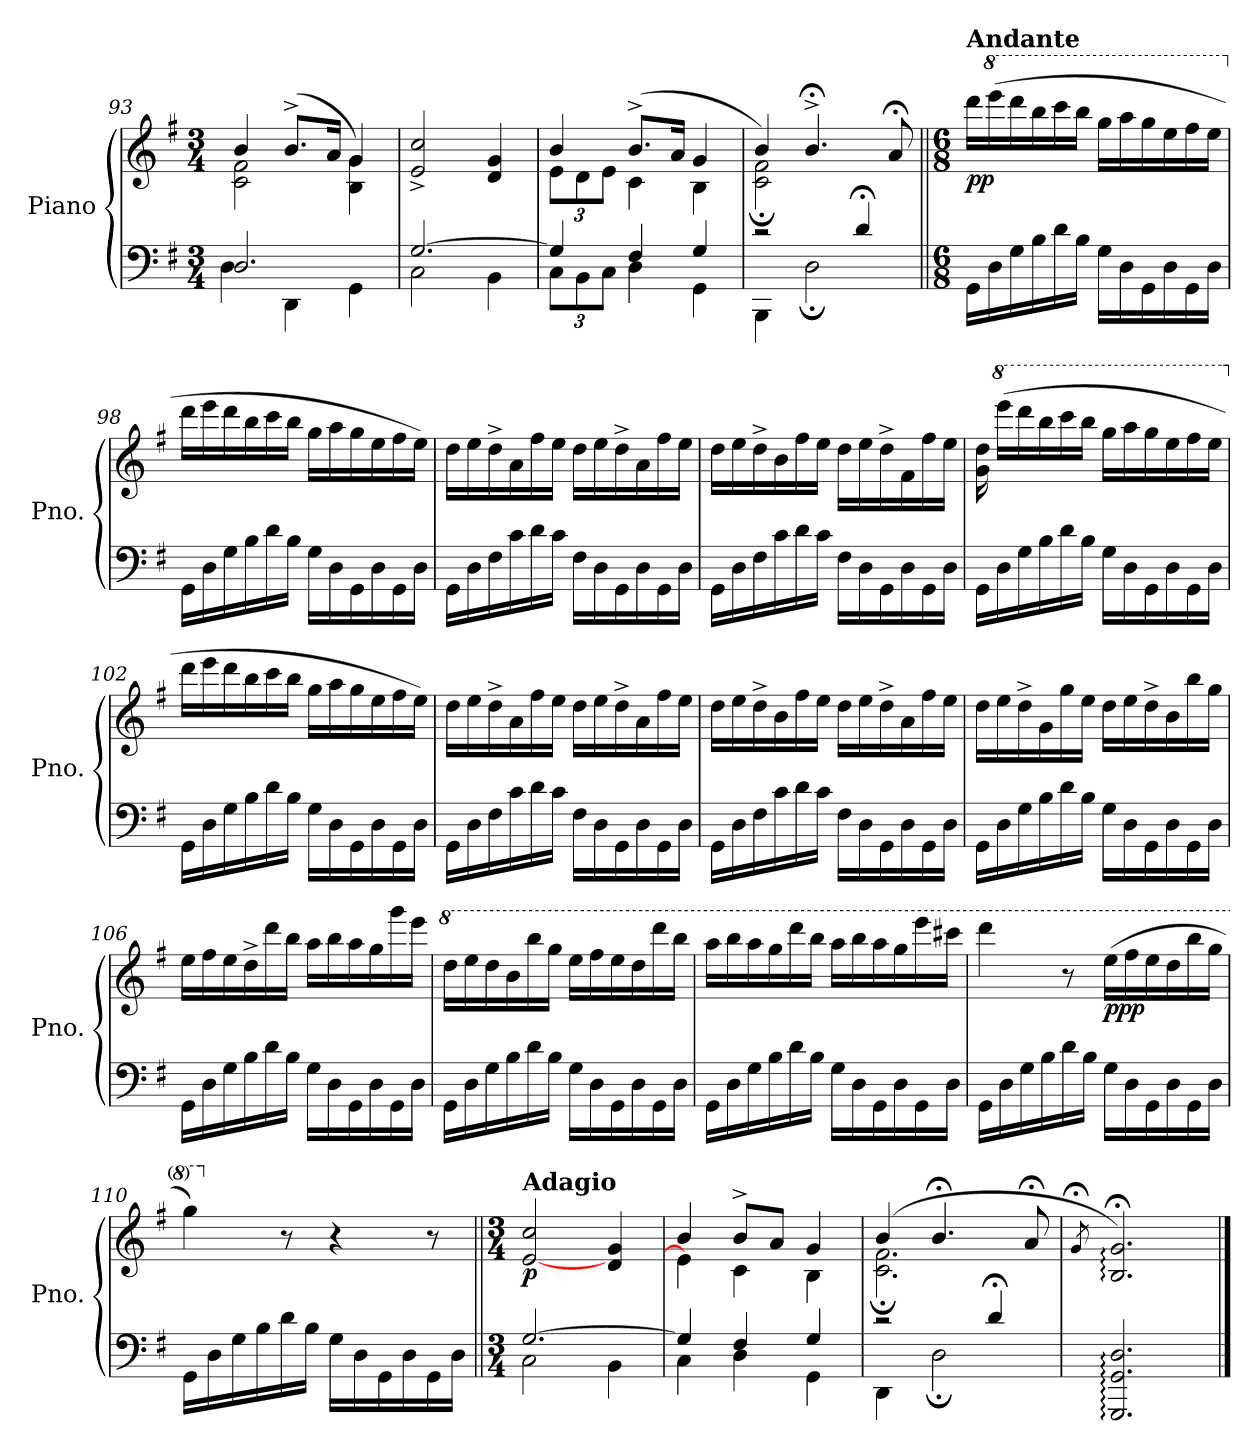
**kern	**kern	**dynam
*part1	*part1	*part1
*staff2	*staff1	*staff1/2
*I"Piano	*	*
*I'Pno.	*	*
!!LO:LB:g=z
*clefF4	*clefG2	*
*k[f#]	*k[f#]	*
*M3/4	*M3/4	*
=93	=93	=93
*^	*^	*
2.D/	4D\	4b/	2c\ 2f#\	.
.	4DD\	(>8.b^/L	.	.
.	.	16a/Jk	.	.
.	4GG\	4g/)	4B\ 4g\	.
*	*	*v	*v	*
=94	=94	=94	=94
[2.G/	2C\	2e/^ 2cc/^	.
.	4BB\	4d/ 4g/	.
=95	=95	=95	=95
*	*	*^	*
*	*Xbrackettup	*	*Xbrackettup	*
4G/]	12C\L	4b/	12e\L	.
.	12BB\	.	12d\	.
.	12C\J	.	12e\J	.
4F#/	4D\	(>8.b^/L	4c\	.
.	.	16a/Jk	.	.
4G/	4GG\	4g/	4B\	.
=96	=96	=96	=96	=96
2r	4BBB\	4b/)	2c\; 2f#\;	.
.	2D;\	4.b;<^/	.	.
4d;</	.	.	4ryy	.
.	.	8a;</	.	.
*v	*v	*	*	*
*	*v	*v	*
=97||	=97||	=97||
*M6/8	*M6/8	*
!	!LO:TX:a:B:t=Andante	!
!LO:N:head=solid	!	!LO:DY:b
16GG\LL	16ddd\LL	pp
*	*8va	*
16D\	(>16eeee\	.
16G\	16dddd\	.
16B\	16bbb\	.
16d\	16cccc\	.
16B\JJ	16bbb\JJ	.
16G\LL	16ggg\LL	.
16D\	16aaa\	.
16GG\	16ggg\	.
16D\	16eee\	.
16GG\	16fff#\	.
16D\JJ	16eee\JJ	.
!!LO:PB:g=z
=98	=98	=98
!LO:N:head=solid	!	!
*	*X8va	*
16GG\LL	16ddd\LL	.
16D\	16eee\	.
16G\	16ddd\	.
16B\	16bb\	.
16d\	16ccc\	.
16B\JJ	16bb\JJ	.
16G\LL	16gg\LL	.
16D\	16aa\	.
16GG\	16gg\	.
16D\	16ee\	.
16GG\	16ff#\	.
16D\JJ	16ee\JJ)	.
=99	=99	=99
!LO:N:head=solid	!	!
16GG\LL	16dd\LL	.
16D\	16ee\	.
16F#\	16dd^\	.
16c\	16a\	.
16d\	16ff#\	.
16c\JJ	16ee\JJ	.
16F#\LL	16dd\LL	.
16D\	16ee\	.
16GG\	16dd^\	.
16D\	16a\	.
16GG\	16ff#\	.
16D\JJ	16ee\JJ	.
=100	=100	=100
!LO:N:head=solid	!	!
16GG\LL	16dd\LL	.
16D\	16ee\	.
16F#\	16dd^\	.
16c\	16b\	.
16d\	16ff#\	.
16c\JJ	16ee\JJ	.
16F#\LL	16dd\LL	.
16D\	16ee\	.
16GG\	16dd^\	.
16D\	16f#\	.
16GG\	16ff#\	.
16D\JJ	16ee\JJ	.
!!LO:LB:g=z
=101	=101	=101
!LO:N:head=solid	!	!
16GG\LL	16g\ 16dd\	.
*	*8va	*
16D\	(>16eeee\LL	.
16G\	16dddd\	.
16B\	16bbb\	.
16d\	16cccc\	.
16B\JJ	16bbb\JJ	.
16G\LL	16ggg\LL	.
16D\	16aaa\	.
16GG\	16ggg\	.
16D\	16eee\	.
16GG\	16fff#\	.
16D\JJ	16eee\JJ	.
=102	=102	=102
!LO:N:head=solid	!	!
*	*X8va	*
16GG\LL	16ddd\LL	.
16D\	16eee\	.
16G\	16ddd\	.
16B\	16bb\	.
16d\	16ccc\	.
16B\JJ	16bb\JJ	.
16G\LL	16gg\LL	.
16D\	16aa\	.
16GG\	16gg\	.
16D\	16ee\	.
16GG\	16ff#\	.
16D\JJ	16ee\JJ)	.
=103	=103	=103
!LO:N:head=solid	!	!
16GG\LL	16dd\LL	.
16D\	16ee\	.
16F#\	16dd^\	.
16c\	16a\	.
16d\	16ff#\	.
16c\JJ	16ee\JJ	.
16F#\LL	16dd\LL	.
16D\	16ee\	.
16GG\	16dd^\	.
16D\	16a\	.
16GG\	16ff#\	.
16D\JJ	16ee\JJ	.
!!LO:LB:g=z
=104	=104	=104
!LO:N:head=solid	!	!
16GG\LL	16dd\LL	.
16D\	16ee\	.
16F#\	16dd^\	.
16c\	16b\	.
16d\	16ff#\	.
16c\JJ	16ee\JJ	.
16F#\LL	16dd\LL	.
16D\	16ee\	.
16GG\	16dd^\	.
16D\	16a\	.
16GG\	16ff#\	.
16D\JJ	16ee\JJ	.
=105	=105	=105
!LO:N:head=solid	!	!
16GG\LL	16dd\LL	.
16D\	16ee\	.
16G\	16dd^\	.
16B\	16g\	.
16d\	16gg\	.
16B\JJ	16ee\JJ	.
16G\LL	16dd\LL	.
16D\	16ee\	.
16GG\	16dd^\	.
16D\	16b\	.
16GG\	16bb\	.
16D\JJ	16gg\JJ	.
=106	=106	=106
!LO:N:head=solid	!	!
16GG\LL	16ee\LL	.
16D\	16ff#\	.
16G\	16ee\	.
16B\	16dd^\	.
16d\	16ddd\	.
16B\JJ	16bb\JJ	.
16G\LL	16aa\LL	.
16D\	16bb\	.
16GG\	16aa\	.
16D\	16gg\	.
16GG\	16ggg\	.
16D\JJ	16eee\JJ	.
!!LO:LB:g=z
=107	=107	=107
!LO:N:head=solid	!	!
*	*8va	*
16GG\LL	16ddd\LL	.
16D\	16eee\	.
16G\	16ddd\	.
16B\	16bb\	.
16d\	16bbb\	.
16B\JJ	16ggg\JJ	.
16G\LL	16eee\LL	.
16D\	16fff#\	.
16GG\	16eee\	.
16D\	16ddd\	.
16GG\	16dddd\	.
16D\JJ	16bbb\JJ	.
=108	=108	=108
!LO:N:head=solid	!	!
16GG\LL	16aaa\LL	.
16D\	16bbb\	.
16G\	16aaa\	.
16B\	16ggg\	.
16d\	16dddd\	.
16B\JJ	16bbb\JJ	.
16G\LL	16aaa\LL	.
16D\	16bbb\	.
16GG\	16aaa\	.
16D\	16ggg\	.
16GG\	16eeee\	.
16D\JJ	16cccc#X\JJ	.
=109	=109	=109
!LO:N:head=solid	!	!
16GG\LL	4dddd\	.
16D\	.	.
16G\	.	.
16B\	.	.
16d\	8r	.
16B\JJ	.	.
!	!	!LO:DY:b
16G\LL	(>16eee\LL	ppp
16D\	16fff#\	.
16GG\	16eee\	.
16D\	16ddd\	.
16GG\	16bbb\	.
16D\JJ	16ggg\JJ	.
!!LO:LB:g=z
=110	=110	=110
!LO:N:head=solid	!	!
16GG\LL	4ggg\)	.
16D\	.	.
16G\	.	.
16B\	.	.
*	*X8va	*
16d\	8r	.
16B\JJ	.	.
16G\LL	4r	.
16D\	.	.
16GG\	.	.
16D\	.	.
16GG\	8r	.
16D\JJ	.	.
=111||	=111||	=111||
*M3/4	*M3/4	*
*^	*	*
!	!	!LO:TX:a:B:t=Adagio	!
!	!	!	!LO:DY:b
[2.G/	2C\	[2e/ 2cc/	p
.	4BB\	4d/ 4g/	.
=112	=112	=112	=112
*	*	*^	*
4G/]	4C\	4b/	4e\]	.
4F#/	4D\	8b^/L	4c\	.
.	.	8a/J	.	.
4G/	4GG\	4g/	4B\	.
=113	=113	=113	=113	=113
2r	4DD\	(>4b/	2.c\; 2.f#\;	.
.	2D;\	4.b;</	.	.
4d;</	.	.	.	.
.	.	8a;</	.	.
*v	*v	*	*	*
*	*v	*v	*
=114	=114	=114
.	8qg;</	.
2.GGG/: 2.GG/: 2.D/:	2.B/;<: 2.g/;<:)	.
==	==	==
*-	*-	*-
